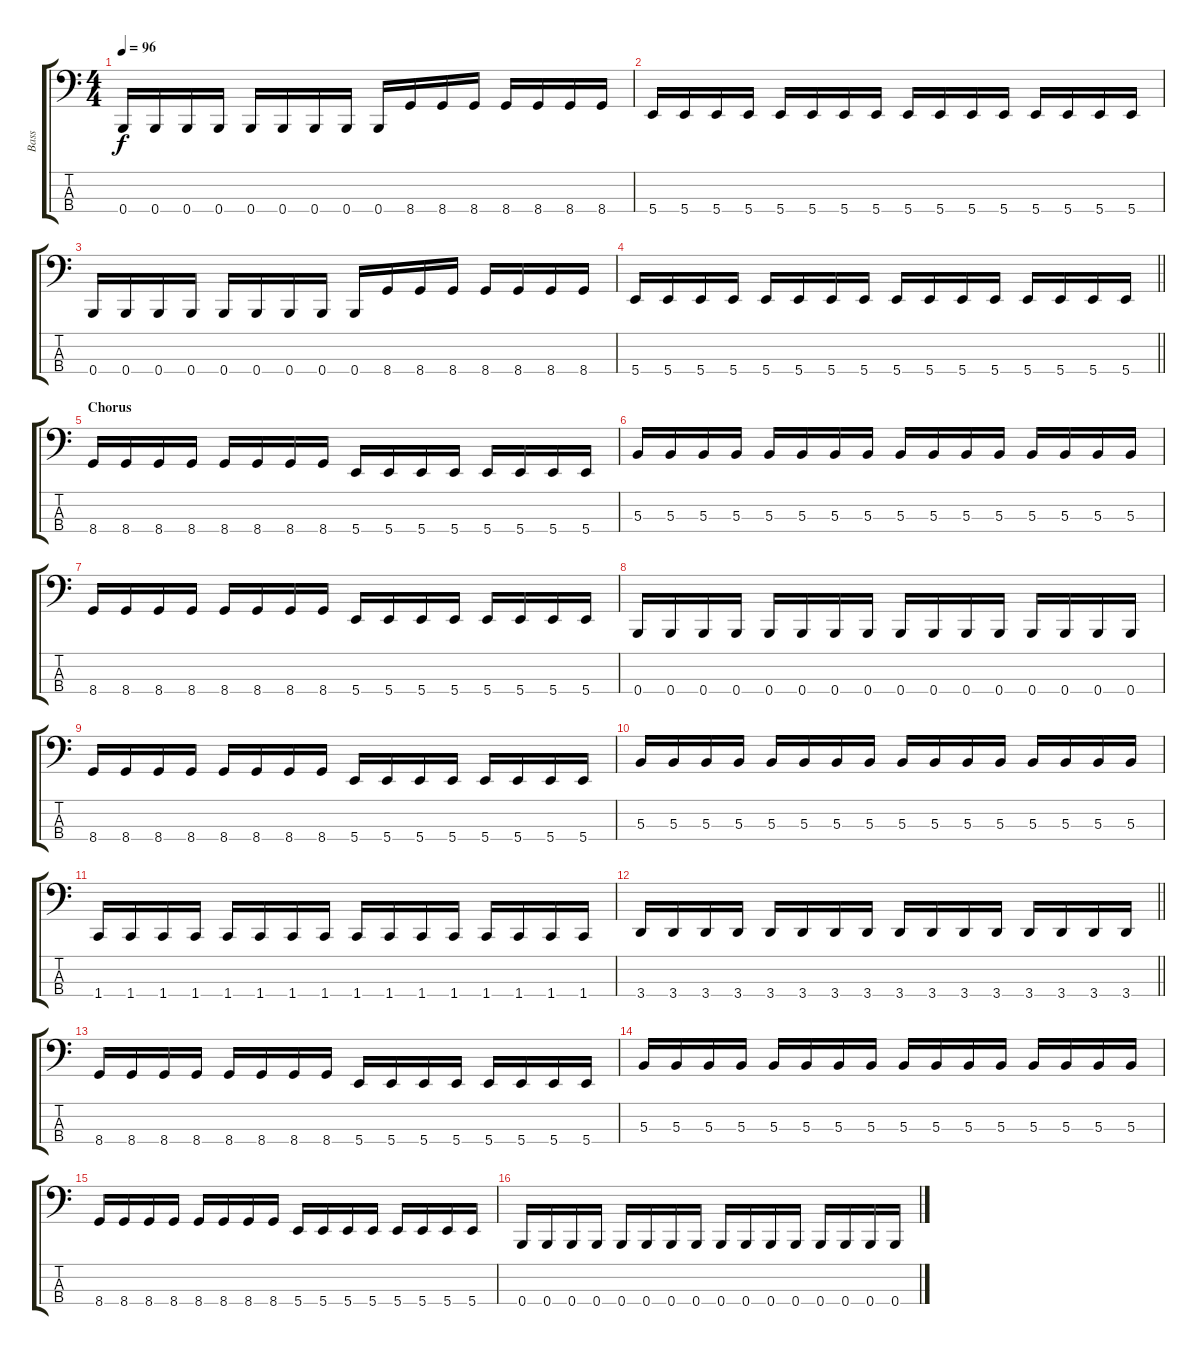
\track ("Bass" "Bass") {instrument electricbassfinger}
\staff {score tabs}
\tuning (E2 B1 Gb1 B0) {hide}
\ts (4 4)
\tempo 96
\clef f4
\ks c
0.4.16{dy f} 0.4.16 0.4.16 0.4.16 0.4.16 0.4.16 0.4.16 0.4.16 0.4.16 8.4.16 8.4.16 8.4.16 8.4.16 8.4.16 8.4.16 8.4.16 |
5.4.16 5.4.16 5.4.16 5.4.16 5.4.16 5.4.16 5.4.16 5.4.16 5.4.16 5.4.16 5.4.16 5.4.16 5.4.16 5.4.16 5.4.16 5.4.16 |
0.4.16 0.4.16 0.4.16 0.4.16 0.4.16 0.4.16 0.4.16 0.4.16 0.4.16 8.4.16 8.4.16 8.4.16 8.4.16 8.4.16 8.4.16 8.4.16 |
\barLineRight lightlight
5.4.16 5.4.16 5.4.16 5.4.16 5.4.16 5.4.16 5.4.16 5.4.16 5.4.16 5.4.16 5.4.16 5.4.16 5.4.16 5.4.16 5.4.16 5.4.16 |
\section ("" "Chorus")
8.4.16 8.4.16 8.4.16 8.4.16 8.4.16 8.4.16 8.4.16 8.4.16 5.4.16 5.4.16 5.4.16 5.4.16 5.4.16 5.4.16 5.4.16 5.4.16 |
5.3.16 5.3.16 5.3.16 5.3.16 5.3.16 5.3.16 5.3.16 5.3.16 5.3.16 5.3.16 5.3.16 5.3.16 5.3.16 5.3.16 5.3.16 5.3.16 |
8.4.16 8.4.16 8.4.16 8.4.16 8.4.16 8.4.16 8.4.16 8.4.16 5.4.16 5.4.16 5.4.16 5.4.16 5.4.16 5.4.16 5.4.16 5.4.16 |
0.4.16 0.4.16 0.4.16 0.4.16 0.4.16 0.4.16 0.4.16 0.4.16 0.4.16 0.4.16 0.4.16 0.4.16 0.4.16 0.4.16 0.4.16 0.4.16 |
8.4.16 8.4.16 8.4.16 8.4.16 8.4.16 8.4.16 8.4.16 8.4.16 5.4.16 5.4.16 5.4.16 5.4.16 5.4.16 5.4.16 5.4.16 5.4.16 |
5.3.16 5.3.16 5.3.16 5.3.16 5.3.16 5.3.16 5.3.16 5.3.16 5.3.16 5.3.16 5.3.16 5.3.16 5.3.16 5.3.16 5.3.16 5.3.16 |
1.4.16 1.4.16 1.4.16 1.4.16 1.4.16 1.4.16 1.4.16 1.4.16 1.4.16 1.4.16 1.4.16 1.4.16 1.4.16 1.4.16 1.4.16 1.4.16 |
\barLineRight lightlight
3.4.16 3.4.16 3.4.16 3.4.16 3.4.16 3.4.16 3.4.16 3.4.16 3.4.16 3.4.16 3.4.16 3.4.16 3.4.16 3.4.16 3.4.16 3.4.16 |
8.4.16 8.4.16 8.4.16 8.4.16 8.4.16 8.4.16 8.4.16 8.4.16 5.4.16 5.4.16 5.4.16 5.4.16 5.4.16 5.4.16 5.4.16 5.4.16 |
5.3.16 5.3.16 5.3.16 5.3.16 5.3.16 5.3.16 5.3.16 5.3.16 5.3.16 5.3.16 5.3.16 5.3.16 5.3.16 5.3.16 5.3.16 5.3.16 |
8.4.16 8.4.16 8.4.16 8.4.16 8.4.16 8.4.16 8.4.16 8.4.16 5.4.16 5.4.16 5.4.16 5.4.16 5.4.16 5.4.16 5.4.16 5.4.16 |
0.4.16 0.4.16 0.4.16 0.4.16 0.4.16 0.4.16 0.4.16 0.4.16 0.4.16 0.4.16 0.4.16 0.4.16 0.4.16 0.4.16 0.4.16 0.4.16
